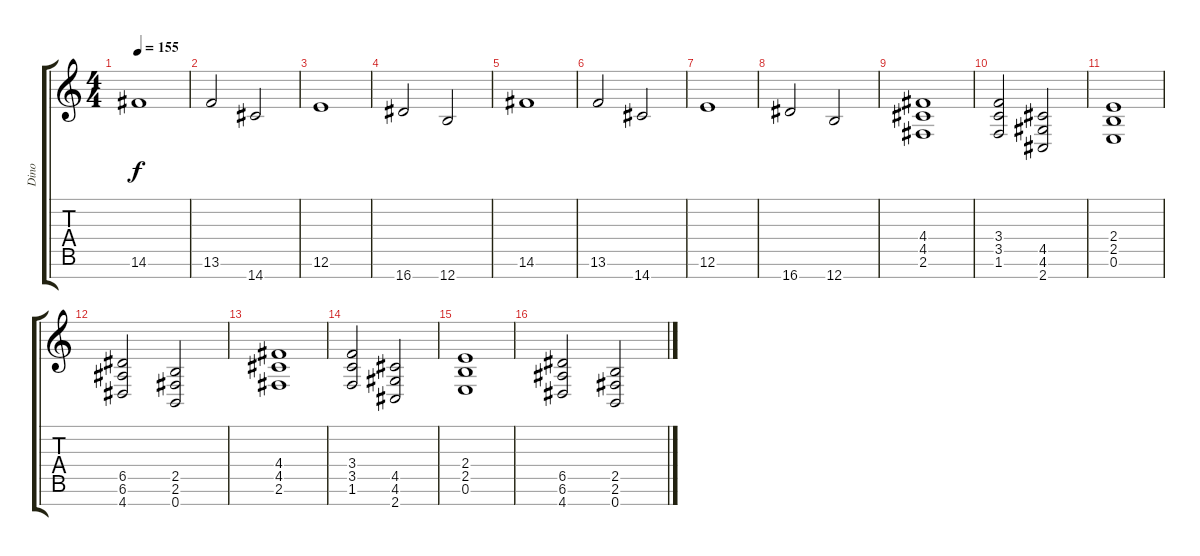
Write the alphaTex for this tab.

\track ("Dino" "Dino") {instrument distortionguitar}
\staff {score tabs}
\tuning (E4 B3 G3 D3 A2 E2 B1) {hide}
\ts (4 4)
\tempo 155
\clef g2
\ks c
14.6.1{dy f} |
13.6.2 14.7.2 |
12.6.1 |
16.7.2 12.7.2 |
14.6.1 |
13.6.2 14.7.2 |
12.6.1 |
16.7.2 12.7.2 |
(4.4 4.5 2.6).1 |
(3.4 3.5 1.6).2 (4.5 4.6 2.7).2 |
(2.4 2.5 0.6).1 |
(6.5 6.6 4.7).2 (2.5 2.6 0.7).2 |
(4.4 4.5 2.6).1 |
(3.4 3.5 1.6).2 (4.5 4.6 2.7).2 |
(2.4 2.5 0.6).1 |
(6.5 6.6 4.7).2 (2.5 2.6 0.7).2
